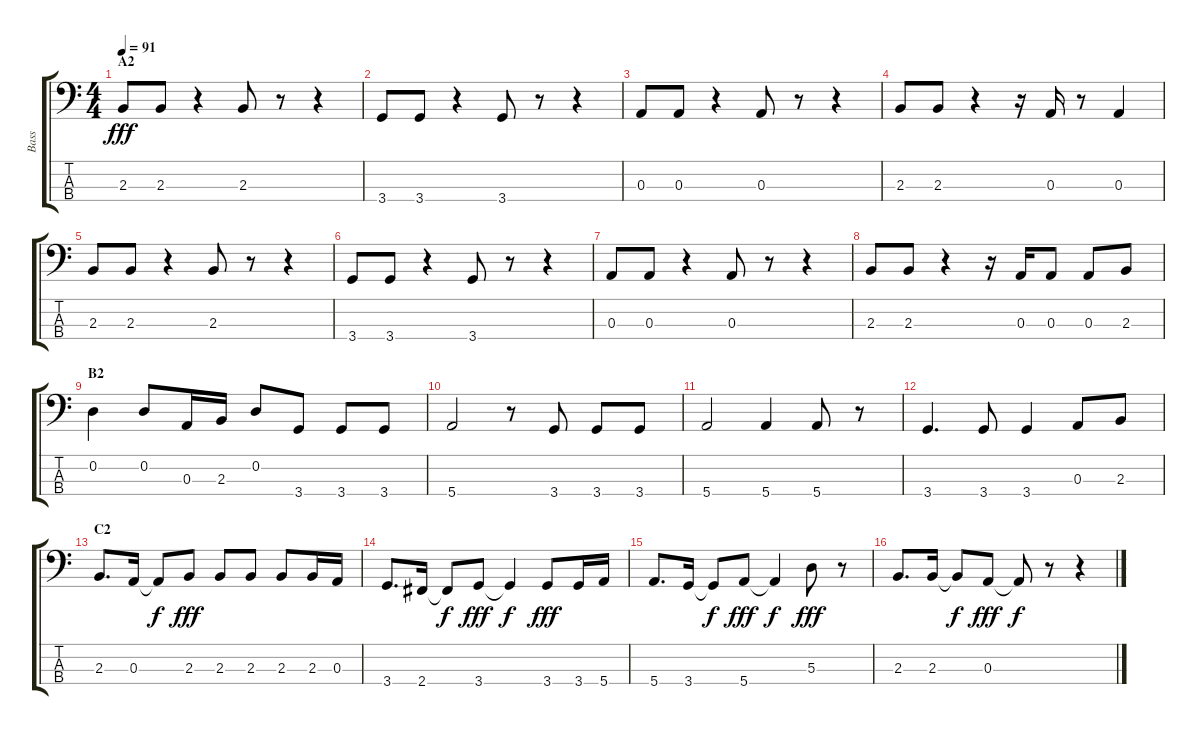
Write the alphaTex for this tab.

\track ("Bass" "Bass") {instrument electricbassfinger}
\staff {score tabs}
\tuning (G2 D2 A1 E1) {hide}
\ts (4 4)
\section ("" "A2")
\tempo 91
\clef f4
\ks c
2.3.8{dy fff} 2.3.8 r.4 2.3.8 r.8 r.4 |
3.4.8 3.4.8 r.4 3.4.8 r.8 r.4 |
0.3.8 0.3.8 r.4 0.3.8 r.8 r.4 |
2.3.8 2.3.8 r.4 r.16 0.3.16 r.8 0.3.4 |
2.3.8 2.3.8 r.4 2.3.8 r.8 r.4 |
3.4.8 3.4.8 r.4 3.4.8 r.8 r.4 |
0.3.8 0.3.8 r.4 0.3.8 r.8 r.4 |
2.3.8 2.3.8 r.4 r.16 0.3.16 0.3.8 0.3.8 2.3.8 |
\section ("" "B2")
0.2.4 0.2.8 0.3.16 2.3.16 0.2.8 3.4.8 3.4.8 3.4.8 |
5.4.2 r.8 3.4.8 3.4.8 3.4.8 |
5.4.2 5.4.4 5.4.8 r.8 |
3.4.4{d} 3.4.8 3.4.4 0.3.8 2.3.8 |
\section ("" "C2")
2.3.8{d} 0.3.16 0.3{t}.8{dy f} 2.3.8{dy fff} 2.3.8 2.3.8 2.3.8 2.3.16 0.3.16 |
3.4.8{d} 2.4.16 2.4{t}.8{dy f} 3.4.8{dy fff} 3.4{t}.4{dy f} 3.4.8{dy fff} 3.4.16 5.4.16 |
5.4.8{d} 3.4.16 3.4{t}.8{dy f} 5.4.8{dy fff} 5.4{t}.4{dy f} 5.3.8{dy fff} r.8 |
2.3.8{d} 2.3.16 2.3{t}.8{dy f} 0.3.8{dy fff} 0.3{t}.8{dy f} r.8 r.4
